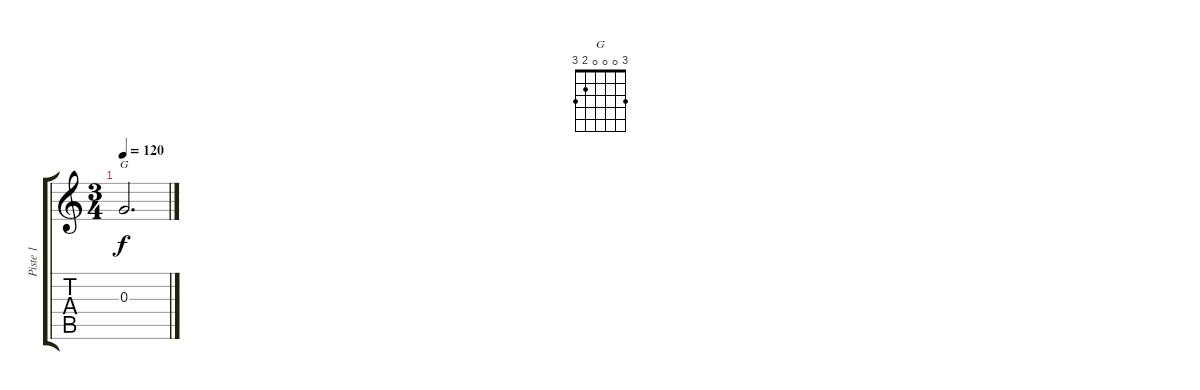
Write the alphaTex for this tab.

\track ("Piste 1" "Piste 1") {instrument acousticguitarsteel}
\staff {score tabs}
\tuning (E4 B3 G3 D3 A2 E2) {hide}
\chord ("G" 3 0 0 0 2 3)
\ts (3 4)
\tempo 120
\clef g2
\ks c
0.3{t}.2{d ch "G" dy f}
